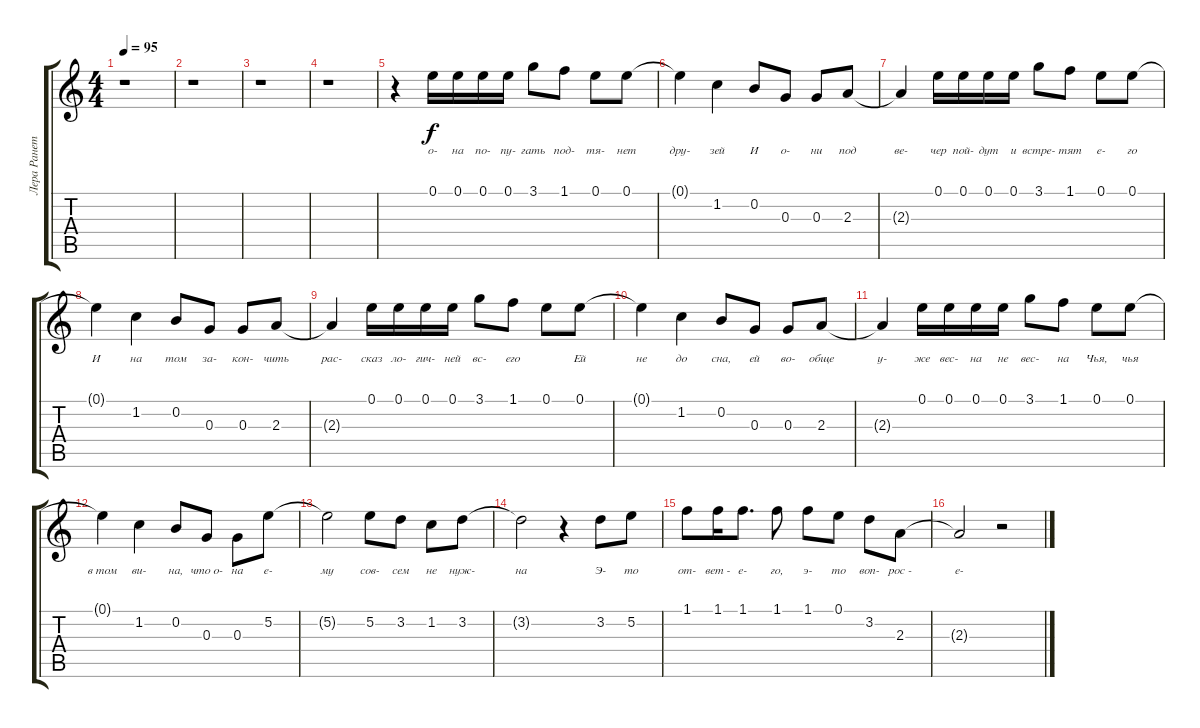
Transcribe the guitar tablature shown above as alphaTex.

\track ("Лера Ранетка" "Лера Ранет") {instrument acousticguitarsteel}
\staff {score tabs}
\tuning (E4 B3 G3 D3 A2 E2) {hide}
\ts (4 4)
\tempo 95
\clef g2
\ks c
r.1{dy f} |
r.1 |
r.1 |
r.1 |
r.4 0.1.16{lyrics (0 "о-") lyrics (1 "") lyrics (2 "") lyrics (3 "") lyrics (4 "")} 0.1.16{lyrics (0 "на") lyrics (1 "") lyrics (2 "") lyrics (3 "") lyrics (4 "")} 0.1.16{lyrics (0 "по-") lyrics (1 "") lyrics (2 "") lyrics (3 "") lyrics (4 "")} 0.1.16{lyrics (0 "пу-") lyrics (1 "") lyrics (2 "") lyrics (3 "") lyrics (4 "")} 3.1.8{lyrics (0 "гать") lyrics (1 "") lyrics (2 "") lyrics (3 "") lyrics (4 "")} 1.1.8{lyrics (0 "под-") lyrics (1 "") lyrics (2 "") lyrics (3 "") lyrics (4 "")} 0.1.8{lyrics (0 "тя-") lyrics (1 "") lyrics (2 "") lyrics (3 "") lyrics (4 "")} 0.1.8{lyrics (0 "нет") lyrics (1 "") lyrics (2 "") lyrics (3 "") lyrics (4 "")} |
0.1{t}.4{lyrics (0 "дру-") lyrics (1 "") lyrics (2 "") lyrics (3 "") lyrics (4 "")} 1.2.4{lyrics (0 "зей") lyrics (1 "") lyrics (2 "") lyrics (3 "") lyrics (4 "")} 0.2.8{lyrics (0 "И") lyrics (1 "") lyrics (2 "") lyrics (3 "") lyrics (4 "")} 0.3.8{lyrics (0 "о-") lyrics (1 "") lyrics (2 "") lyrics (3 "") lyrics (4 "")} 0.3.8{lyrics (0 "ни") lyrics (1 "") lyrics (2 "") lyrics (3 "") lyrics (4 "")} 2.3.8{lyrics (0 "под") lyrics (1 "") lyrics (2 "") lyrics (3 "") lyrics (4 "")} |
2.3{t}.4{lyrics (0 "ве-") lyrics (1 "") lyrics (2 "") lyrics (3 "") lyrics (4 "")} 0.1.16{lyrics (0 "чер") lyrics (1 "") lyrics (2 "") lyrics (3 "") lyrics (4 "")} 0.1.16{lyrics (0 "пой-") lyrics (1 "") lyrics (2 "") lyrics (3 "") lyrics (4 "")} 0.1.16{lyrics (0 "дут") lyrics (1 "") lyrics (2 "") lyrics (3 "") lyrics (4 "")} 0.1.16{lyrics (0 "и") lyrics (1 "") lyrics (2 "") lyrics (3 "") lyrics (4 "")} 3.1.8{lyrics (0 "встре-") lyrics (1 "") lyrics (2 "") lyrics (3 "") lyrics (4 "")} 1.1.8{lyrics (0 "тят") lyrics (1 "") lyrics (2 "") lyrics (3 "") lyrics (4 "")} 0.1.8{lyrics (0 "е-") lyrics (1 "") lyrics (2 "") lyrics (3 "") lyrics (4 "")} 0.1.8{lyrics (0 "го") lyrics (1 "") lyrics (2 "") lyrics (3 "") lyrics (4 "")} |
0.1{t}.4{lyrics (0 "И") lyrics (1 "") lyrics (2 "") lyrics (3 "") lyrics (4 "")} 1.2.4{lyrics (0 "на") lyrics (1 "") lyrics (2 "") lyrics (3 "") lyrics (4 "")} 0.2.8{lyrics (0 "том") lyrics (1 "") lyrics (2 "") lyrics (3 "") lyrics (4 "")} 0.3.8{lyrics (0 "за-") lyrics (1 "") lyrics (2 "") lyrics (3 "") lyrics (4 "")} 0.3.8{lyrics (0 "кон-") lyrics (1 "") lyrics (2 "") lyrics (3 "") lyrics (4 "")} 2.3.8{lyrics (0 "чить") lyrics (1 "") lyrics (2 "") lyrics (3 "") lyrics (4 "")} |
2.3{t}.4{lyrics (0 "рас-") lyrics (1 "") lyrics (2 "") lyrics (3 "") lyrics (4 "")} 0.1.16{lyrics (0 "сказ") lyrics (1 "") lyrics (2 "") lyrics (3 "") lyrics (4 "")} 0.1.16{lyrics (0 "ло-") lyrics (1 "") lyrics (2 "") lyrics (3 "") lyrics (4 "")} 0.1.16{lyrics (0 "гич-") lyrics (1 "") lyrics (2 "") lyrics (3 "") lyrics (4 "")} 0.1.16{lyrics (0 "ней") lyrics (1 "") lyrics (2 "") lyrics (3 "") lyrics (4 "")} 3.1.8{lyrics (0 "вс-") lyrics (1 "") lyrics (2 "") lyrics (3 "") lyrics (4 "")} 1.1.8{lyrics (0 "его") lyrics (1 "") lyrics (2 "") lyrics (3 "") lyrics (4 "")} 0.1.8{lyrics (0 "") lyrics (1 "") lyrics (2 "") lyrics (3 "") lyrics (4 "")} 0.1.8{lyrics (0 "Ей") lyrics (1 "") lyrics (2 "") lyrics (3 "") lyrics (4 "")} |
0.1{t}.4{lyrics (0 "не") lyrics (1 "") lyrics (2 "") lyrics (3 "") lyrics (4 "")} 1.2.4{lyrics (0 "до") lyrics (1 "") lyrics (2 "") lyrics (3 "") lyrics (4 "")} 0.2.8{lyrics (0 "сна,") lyrics (1 "") lyrics (2 "") lyrics (3 "") lyrics (4 "")} 0.3.8{lyrics (0 "ей") lyrics (1 "") lyrics (2 "") lyrics (3 "") lyrics (4 "")} 0.3.8{lyrics (0 "во-") lyrics (1 "") lyrics (2 "") lyrics (3 "") lyrics (4 "")} 2.3.8{lyrics (0 "обще") lyrics (1 "") lyrics (2 "") lyrics (3 "") lyrics (4 "")} |
2.3{t}.4{lyrics (0 "у-") lyrics (1 "") lyrics (2 "") lyrics (3 "") lyrics (4 "")} 0.1.16{lyrics (0 "же") lyrics (1 "") lyrics (2 "") lyrics (3 "") lyrics (4 "")} 0.1.16{lyrics (0 "вес-") lyrics (1 "") lyrics (2 "") lyrics (3 "") lyrics (4 "")} 0.1.16{lyrics (0 "на") lyrics (1 "") lyrics (2 "") lyrics (3 "") lyrics (4 "")} 0.1.16{lyrics (0 "не") lyrics (1 "") lyrics (2 "") lyrics (3 "") lyrics (4 "")} 3.1.8{lyrics (0 "вес-") lyrics (1 "") lyrics (2 "") lyrics (3 "") lyrics (4 "")} 1.1.8{lyrics (0 "на") lyrics (1 "") lyrics (2 "") lyrics (3 "") lyrics (4 "")} 0.1.8{lyrics (0 "Чья,") lyrics (1 "") lyrics (2 "") lyrics (3 "") lyrics (4 "")} 0.1.8{lyrics (0 "чья") lyrics (1 "") lyrics (2 "") lyrics (3 "") lyrics (4 "")} |
0.1{t}.4{lyrics (0 "в том") lyrics (1 "") lyrics (2 "") lyrics (3 "") lyrics (4 "")} 1.2.4{lyrics (0 "ви-") lyrics (1 "") lyrics (2 "") lyrics (3 "") lyrics (4 "")} 0.2.8{lyrics (0 "на,") lyrics (1 "") lyrics (2 "") lyrics (3 "") lyrics (4 "")} 0.3.8{lyrics (0 "что о-") lyrics (1 "") lyrics (2 "") lyrics (3 "") lyrics (4 "")} 0.3.8{lyrics (0 "на") lyrics (1 "") lyrics (2 "") lyrics (3 "") lyrics (4 "")} 5.2.8{lyrics (0 "е-") lyrics (1 "") lyrics (2 "") lyrics (3 "") lyrics (4 "")} |
5.2{t}.2{lyrics (0 "му") lyrics (1 "") lyrics (2 "") lyrics (3 "") lyrics (4 "")} 5.2.8{lyrics (0 "сов-") lyrics (1 "") lyrics (2 "") lyrics (3 "") lyrics (4 "")} 3.2.8{lyrics (0 "сем") lyrics (1 "") lyrics (2 "") lyrics (3 "") lyrics (4 "")} 1.2.8{lyrics (0 "не") lyrics (1 "") lyrics (2 "") lyrics (3 "") lyrics (4 "")} 3.2.8{lyrics (0 "нуж-") lyrics (1 "") lyrics (2 "") lyrics (3 "") lyrics (4 "")} |
3.2{t}.2{lyrics (0 "на") lyrics (1 "") lyrics (2 "") lyrics (3 "") lyrics (4 "")} r.4 3.2.8{lyrics (0 "Э-") lyrics (1 "") lyrics (2 "") lyrics (3 "") lyrics (4 "")} 5.2.8{lyrics (0 "то") lyrics (1 "") lyrics (2 "") lyrics (3 "") lyrics (4 "")} |
1.1.8{lyrics (0 "от-") lyrics (1 "") lyrics (2 "") lyrics (3 "") lyrics (4 "")} 1.1.16{lyrics (0 "вет -") lyrics (1 "") lyrics (2 "") lyrics (3 "") lyrics (4 "")} 1.1.8{d lyrics (0 "е-") lyrics (1 "") lyrics (2 "") lyrics (3 "") lyrics (4 "")} 1.1.8{lyrics (0 "го,") lyrics (1 "") lyrics (2 "") lyrics (3 "") lyrics (4 "")} 1.1.8{lyrics (0 "э-") lyrics (1 "") lyrics (2 "") lyrics (3 "") lyrics (4 "")} 0.1.8{lyrics (0 "то") lyrics (1 "") lyrics (2 "") lyrics (3 "") lyrics (4 "")} 3.2.8{lyrics (0 "воп-") lyrics (1 "") lyrics (2 "") lyrics (3 "") lyrics (4 "")} 2.3.8{lyrics (0 "рос -") lyrics (1 "") lyrics (2 "") lyrics (3 "") lyrics (4 "")} |
2.3{t}.2{lyrics (0 "е-") lyrics (1 "") lyrics (2 "") lyrics (3 "") lyrics (4 "")} r.2
